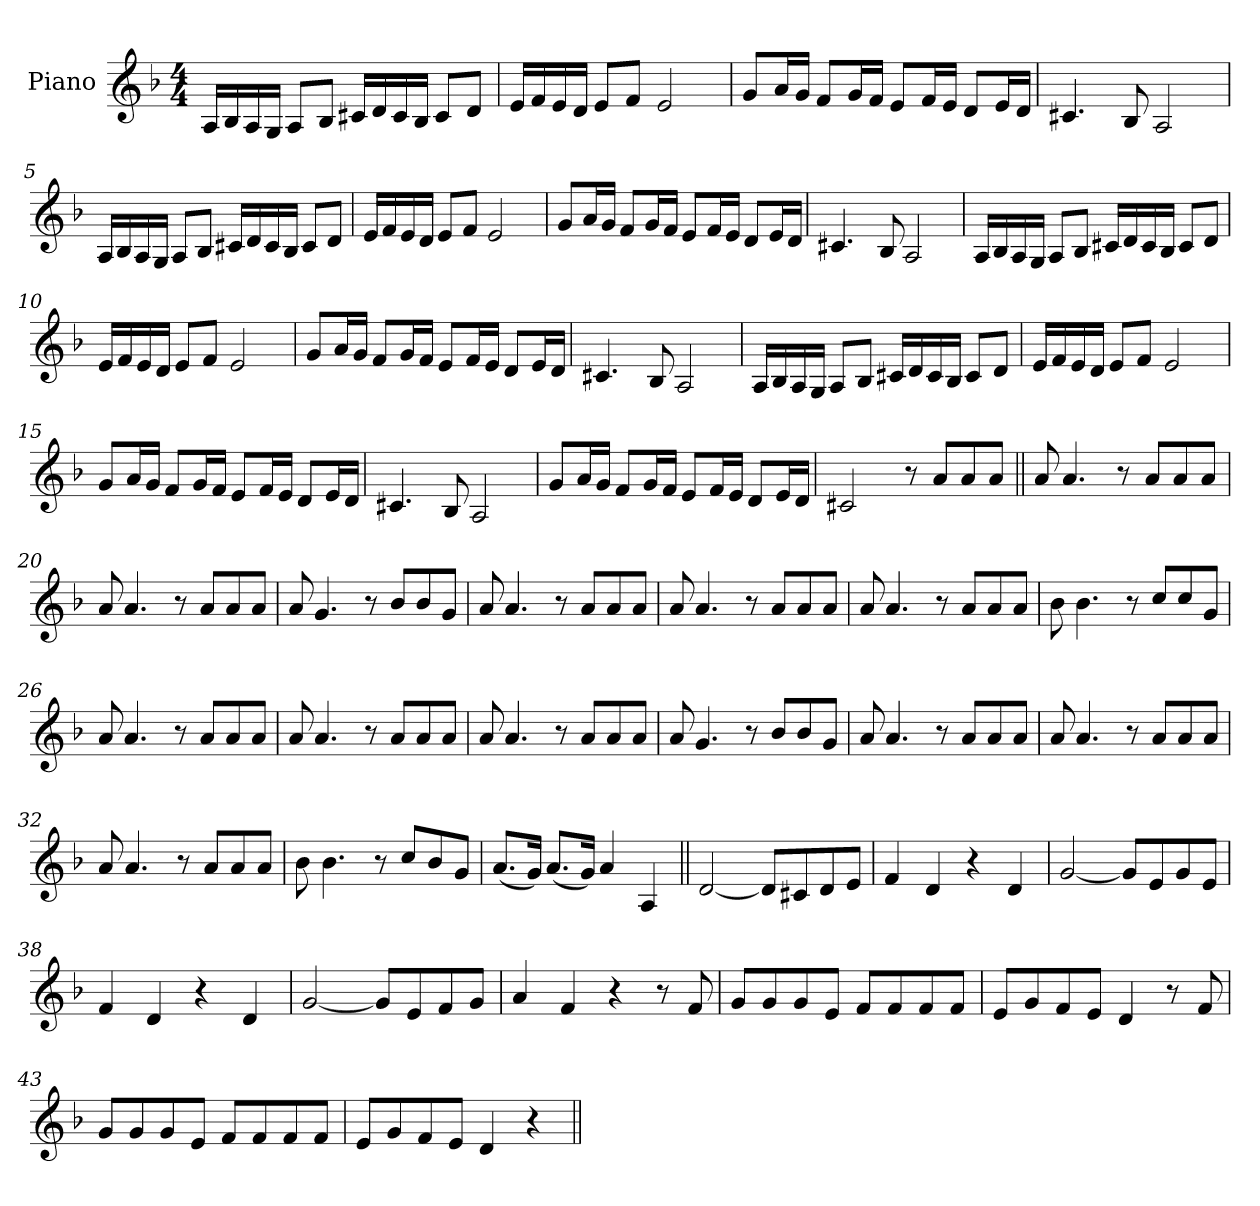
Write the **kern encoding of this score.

**kern
*part1
*staff1
*I"Piano
*I'Pno.
*clefG2
*k[b-]
*M4/4
=1
16A!LL
16B-!
16A!
16G!JJ
8A!L
8B-!J
16c#X!LL
16d!
16c#!
16B-!JJ
8c#!L
8d!J
=2
16e!LL
16f!
16e!
16d!JJ
8e!L
8f!J
2e!
=3
8g!L
16a!L
16g!JJ
8f!L
16g!L
16f!JJ
8e!L
16f!L
16e!JJ
8d!L
16e!L
16d!JJ
=4
4.c#X!
8B-!
2A!
=5
16A!LL
16B-!
16A!
16G!JJ
8A!L
8B-!J
16c#X!LL
16d!
16c#!
16B-!JJ
8c#!L
8d!J
=6
16e!LL
16f!
16e!
16d!JJ
8e!L
8f!J
2e!
=7
8g!L
16a!L
16g!JJ
8f!L
16g!L
16f!JJ
8e!L
16f!L
16e!JJ
8d!L
16e!L
16d!JJ
=8
4.c#X!
8B-!
2A!
=9
16A!LL
16B-!
16A!
16G!JJ
8A!L
8B-!J
16c#X!LL
16d!
16c#!
16B-!JJ
8c#!L
8d!J
=10
16e!LL
16f!
16e!
16d!JJ
8e!L
8f!J
2e!
=11
8g!L
16a!L
16g!JJ
8f!L
16g!L
16f!JJ
8e!L
16f!L
16e!JJ
8d!L
16e!L
16d!JJ
=12
4.c#X!
8B-!
2A!
=13
16A!LL
16B-!
16A!
16G!JJ
8A!L
8B-!J
16c#X!LL
16d!
16c#!
16B-!JJ
8c#!L
8d!J
=14
16e!LL
16f!
16e!
16d!JJ
8e!L
8f!J
2e!
=15
8g!L
16a!L
16g!JJ
8f!L
16g!L
16f!JJ
8e!L
16f!L
16e!JJ
8d!L
16e!L
16d!JJ
=16
4.c#X!
8B-!
2A!
=17
8g!L
16a!L
16g!JJ
8f!L
16g!L
16f!JJ
8e!L
16f!L
16e!JJ
8d!L
16e!L
16d!JJ
=18
2c#X!
8r
8aL
8a
8aJ
=19||
8a
4.a
8r
8aL
8a
8aJ
=20
8a
4.a
8r
8aL
8a
8aJ
=21
8a
4.g
8r
8b-L
8b-
8gJ
=22
8a
4.a
8r
8aL
8a
8aJ
=23
8a
4.a
8r
8aL
8a
8aJ
=24
8a
4.a
8r
8aL
8a
8aJ
=25
8b-
4.b-
8r
8ccL
8cc
8gJ
=26
8a
4.a
8r
8aL
8a
8aJ
=27
8a
4.a
8r
8aL
8a
8aJ
=28
8a
4.a
8r
8aL
8a
8aJ
=29
8a
4.g
8r
8b-L
8b-
8gJ
=30
8a
4.a
8r
8aL
8a
8aJ
=31
8a
4.a
8r
8aL
8a
8aJ
=32
8a
4.a
8r
8aL
8a
8aJ
=33
8b-
4.b-
8r
8ccL
8b-
8gJ
=34
(8.aL
16gJk)
(8.aL
16gJk)
4a
4A
=35||
[2d
8dL]
8c#X
8d
8eJ
=36
4f
4d
4r
4d
=37
[2g
8gL]
8e
8g
8eJ
=38
4f
4d
4r
4d
=39
[2g
8gL]
8e
8f
8gJ
=40
4a
4f
4r
8r
8f
=41
8gL
8g
8g
8eJ
8fL
8f
8f
8fJ
=42
8eL
8g
8f
8eJ
4d
8r
8f
=43
8gL
8g
8g
8eJ
8fL
8f
8f
8fJ
=44
8eL
8g
8f
8eJ
4d
4r
=||
*-
